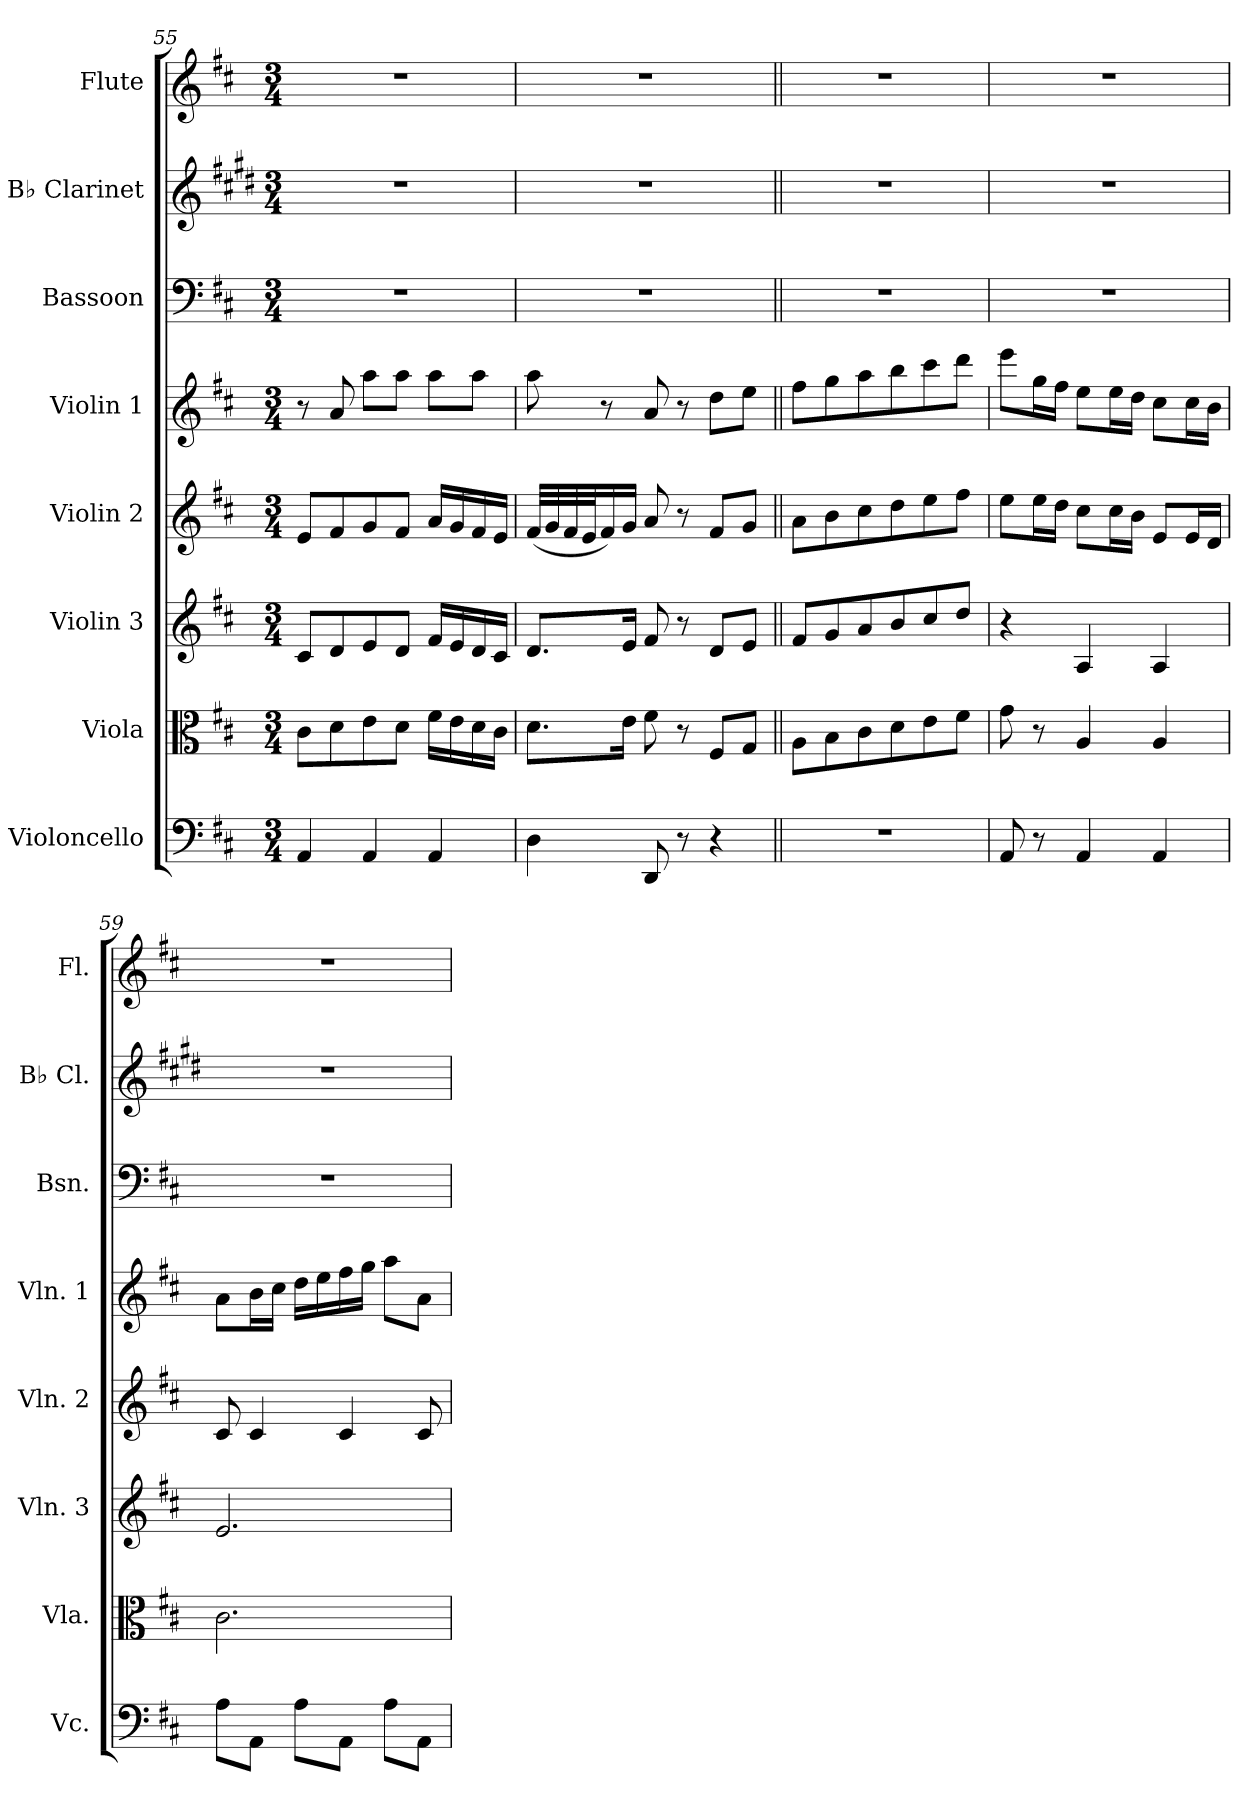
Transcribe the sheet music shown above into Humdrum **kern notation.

**kern	**kern	**kern	**kern	**kern	**kern	**kern	**kern
*part8	*part7	*part6	*part5	*part4	*part3	*part2	*part1
*staff8	*staff7	*staff6	*staff5	*staff4	*staff3	*staff2	*staff1
*I"Violoncello	*I"Viola	*I"Violin 3	*I"Violin 2	*I"Violin 1	*I"Bassoon	*I"B♭ Clarinet	*I"Flute
*I'Vc.	*I'Vla.	*I'Vln. 3	*I'Vln. 2	*I'Vln. 1	*I'Bsn.	*I'B♭ Cl.	*I'Fl.
*clefF4	*clefC3	*clefG2	*clefG2	*clefG2	*clefF4	*clefG2	*clefG2
*	*	*	*	*	*	*ITrd1c2	*
*k[f#c#]	*k[f#c#]	*k[f#c#]	*k[f#c#]	*k[f#c#]	*k[f#c#]	*k[f#c#]	*k[f#c#]
*M3/4	*M3/4	*M3/4	*M3/4	*M3/4	*M3/4	*M3/4	*M3/4
=55	=55	=55	=55	=55	=55	=55	=55
4AA/	8c#\L	8c#/L	8e/L	8r	2.r	2.r	2.r
.	8d\	8d/	8f#/	8a/	.	.	.
4AA/	8e\	8e/	8g/	8aa\L	.	.	.
.	8d\J	8d/J	8f#/J	8aa\J	.	.	.
4AA/	16f#\LL	16f#/LL	16a/LL	8aa\L	.	.	.
.	16e\	16e/	16g/	.	.	.	.
.	16d\	16d/	16f#/	8aa\J	.	.	.
.	16c#\JJ	16c#/JJ	16e/JJ	.	.	.	.
=56	=56	=56	=56	=56	=56	=56	=56
4D\	8.d\L	8.d/L	(32f#/LLL	8aa\	2.r	2.r	2.r
.	.	.	32g/	.	.	.	.
.	.	.	32f#/	.	.	.	.
.	.	.	32e/J	.	.	.	.
.	.	.	16f#/)	8r	.	.	.
.	16e\Jk	16e/Jk	16g/JJ	.	.	.	.
8DD/	8f#\	8f#/	8a/	8a/	.	.	.
8r	8r	8r	8r	8r	.	.	.
4r	8F#/L	8d/L	8f#/L	8dd\L	.	.	.
.	8G/J	8e/J	8g/J	8ee\J	.	.	.
=57||	=57||	=57||	=57||	=57||	=57||	=57||	=57||
2.r	8A\L	8f#/L	8a\L	8ff#\L	2.r	2.r	2.r
.	8B\	8g/	8b\	8gg\	.	.	.
.	8c#\	8a/	8cc#\	8aa\	.	.	.
.	8d\	8b/	8dd\	8bb\	.	.	.
.	8e\	8cc#/	8ee\	8ccc#\	.	.	.
.	8f#\J	8dd/J	8ff#\J	8ddd\J	.	.	.
!!LO:PB:g=z
=58	=58	=58	=58	=58	=58	=58	=58
8AA/	8g\	4r	8ee\L	8eee\L	2.r	2.r	2.r
8r	8r	.	16ee\L	16gg\L	.	.	.
.	.	.	16dd\JJ	16ff#\JJ	.	.	.
4AA/	4A/	4A/	8cc#\L	8ee\L	.	.	.
.	.	.	16cc#\L	16ee\L	.	.	.
.	.	.	16b\JJ	16dd\JJ	.	.	.
4AA/	4A/	4A/	8e/L	8cc#\L	.	.	.
.	.	.	16e/L	16cc#\L	.	.	.
.	.	.	16d/JJ	16b\JJ	.	.	.
=59	=59	=59	=59	=59	=59	=59	=59
8A\L	2.c#\	2.e/	8c#/	8a\L	2.r	2.r	2.r
8AA\J	.	.	4c#/	16b\L	.	.	.
.	.	.	.	16cc#\JJ	.	.	.
8A\L	.	.	.	16dd\LL	.	.	.
.	.	.	.	16ee\	.	.	.
8AA\J	.	.	4c#/	16ff#\	.	.	.
.	.	.	.	16gg\JJ	.	.	.
8A\L	.	.	.	8aa\L	.	.	.
8AA\J	.	.	8c#/	8a\J	.	.	.
=	=	=	=	=	=	=	=
*-	*-	*-	*-	*-	*-	*-	*-
